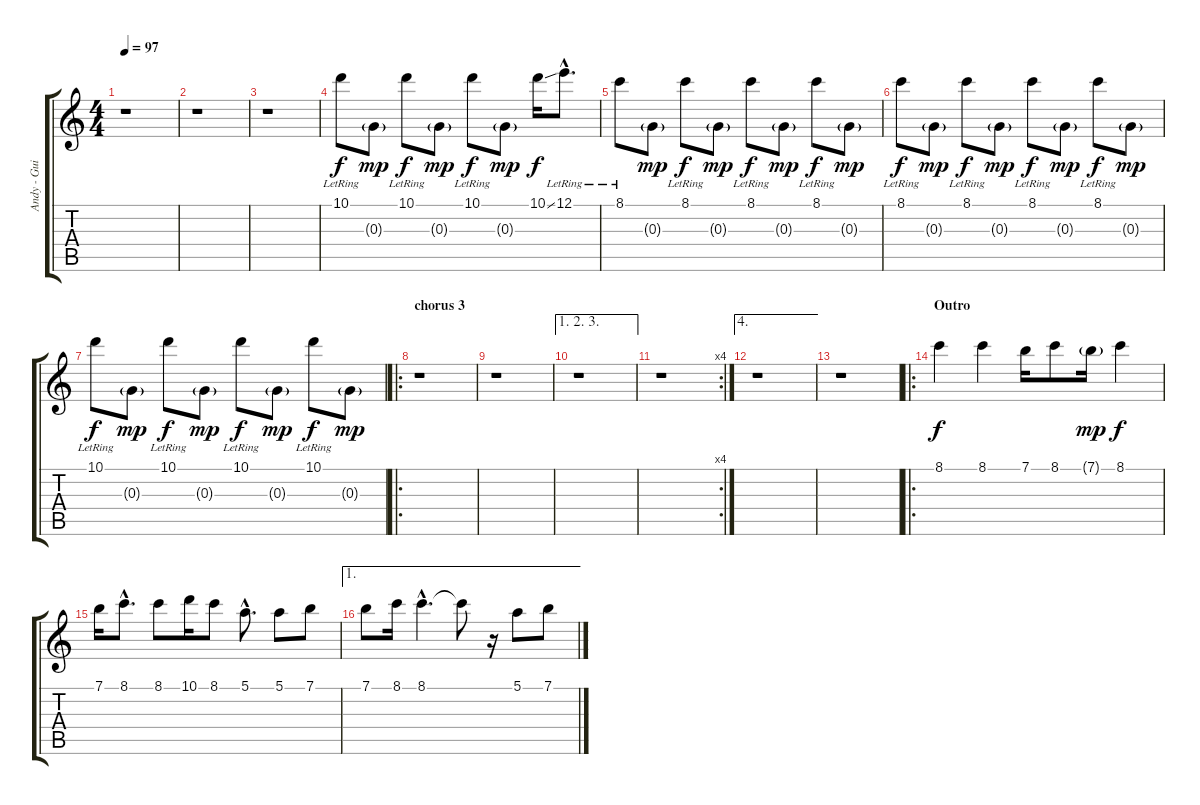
\track ("Andy - Guitar 2" "Andy - Gui") {instrument overdrivenguitar}
\staff {score tabs}
\tuning (E4 B3 G3 D3 A2 E2) {hide}
\ts (4 4)
\tempo 97
\clef g2
\ks c
r.1{dy f} |
r.1 |
r.1 |
10.1{lr}.8 0.3{g}.8{dy mp} 10.1{lr}.8{dy f} 0.3{g}.8{dy mp} 10.1{lr}.8{dy f} 0.3{g}.8{dy mp} 10.1{ss}.16{dy f} 12.1{hac lr}.8{d} |
8.1{lr}.8 0.3{g}.8{dy mp} 8.1{lr}.8{dy f} 0.3{g}.8{dy mp} 8.1{lr}.8{dy f} 0.3{g}.8{dy mp} 8.1{lr}.8{dy f} 0.3{g}.8{dy mp} |
8.1{lr}.8{dy f} 0.3{g}.8{dy mp} 8.1{lr}.8{dy f} 0.3{g}.8{dy mp} 8.1{lr}.8{dy f} 0.3{g}.8{dy mp} 8.1{lr}.8{dy f} 0.3{g}.8{dy mp} |
10.1{lr}.8{dy f} 0.3{g}.8{dy mp} 10.1{lr}.8{dy f} 0.3{g}.8{dy mp} 10.1{lr}.8{dy f} 0.3{g}.8{dy mp} 10.1{lr}.8{dy f} 0.3{g}.8{dy mp} |
\ro
\section ("" "chorus 3")
r.1 |
r.1 |
\ae (1 2 3)
r.1 |
\rc 4
r.1 |
\ae 4
r.1 |
r.1 |
\ro
\section ("" "Outro")
8.1.4{dy f} 8.1.4 7.1.16 8.1.8 7.1{g}.16{dy mp} 8.1.4{dy f} |
7.1.16 8.1{hac}.8{d} 8.1.8 10.1.16 8.1.8 5.1{hac}.8{d} 5.1.8 7.1.8 |
\ae 1
7.1.8 8.1.16 8.1{hac}.4{d} 8.1{t}.8 r.16 5.1.8 7.1.8
